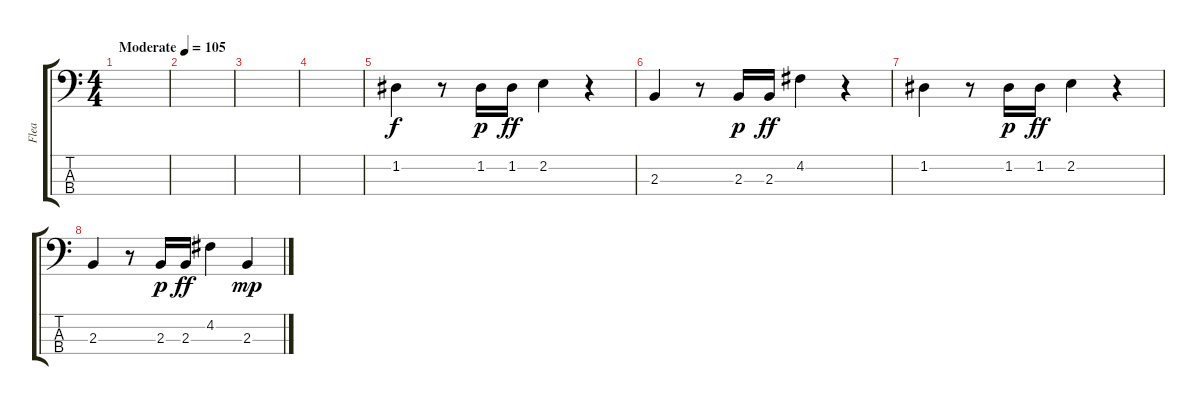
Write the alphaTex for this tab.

\track ("Flea" "Flea") {instrument electricbassfinger}
\staff {score tabs}
\tuning (G2 D2 A1 E1) {hide}
\ts (4 4)
\tempo (105 "Moderate")
\clef f4
\ks c
|
|
|
|
1.2.4 r.8 1.2.16{dy p} 1.2.16{dy ff} 2.2.4 r.4 |
2.3.4 r.8 2.3.16{dy p} 2.3.16{dy ff} 4.2.4 r.4 |
1.2.4 r.8 1.2.16{dy p} 1.2.16{dy ff} 2.2.4 r.4 |
2.3.4 r.8 2.3.16{dy p} 2.3.16{dy ff} 4.2.4 2.3.4{dy mp}
